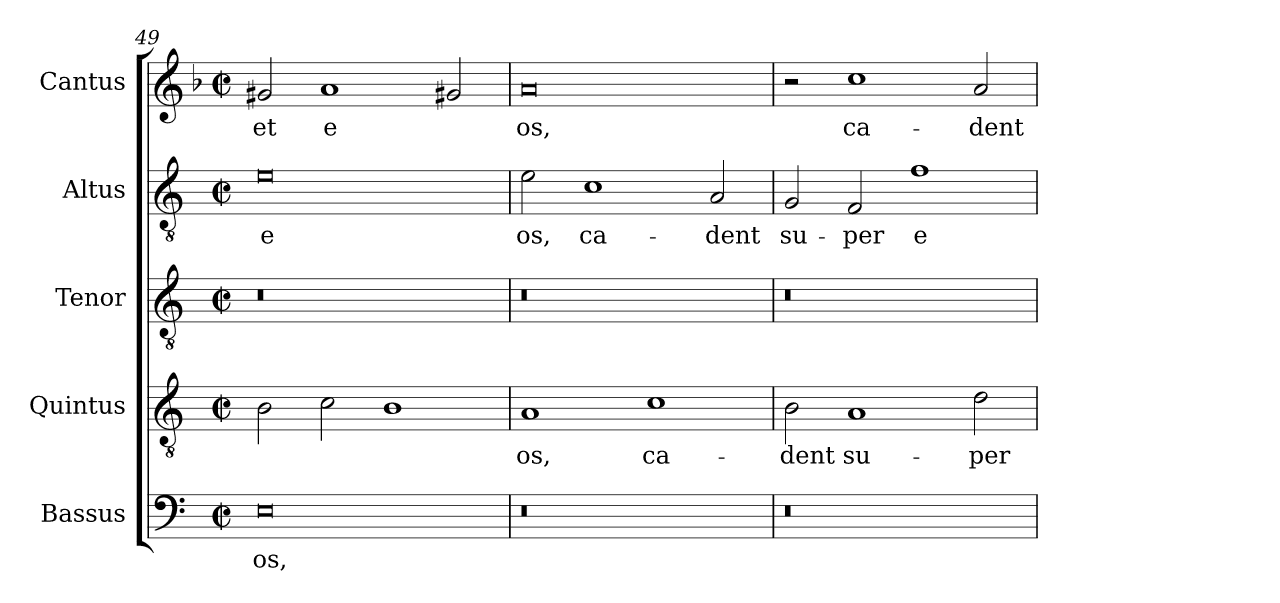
**kern	**text	**kern	**text	**kern	**kern	**text	**kern	**text
*part5	*part5	*part4	*part4	*part3	*part2	*part2	*part1	*part1
*staff5	*staff5	*staff4	*staff4	*staff3	*staff2	*staff2	*staff1	*staff1
*I"Bassus	*	*I"Quintus	*	*I"Tenor	*I"Altus	*	*I"Cantus	*
*clefF4	*	*clefGv2	*	*clefGv2	*clefGv2	*	*clefG2	*
*	*	*	*	*	*	*	*k[b-]	*
*	*	*	*	*	*	*	*F:	*
*M2/2	*	*M2/2	*	*M2/2	*M2/2	*	*M2/2	*
*met(c|)	*	*met(c|)	*	*met(c|)	*met(c|)	*	*met(c|)	*
=49	=49	=49	=49	=49	=49	=49	=49	=49
!	!LO:LY:b:cj	!	!	!	!	!LO:LY:b:cj	!	!LO:LY:b:cj
0E	os,	2B\	.	0r	0e	e	2g#X/	et
!	!	!	!	!	!	!	!	!LO:LY:b:rj
.	.	2c\	.	.	.	.	1a	e
.	.	1B	.	.	.	.	.	.
.	.	.	.	.	.	.	2g#X/	.
!!LO:LB:g=z
=50	=50	=50	=50	=50	=50	=50	=50	=50
*	*	*	*	*	*	*	*k[]	*
*	*	*	*	*	*	*	*C:	*
!	!	!	!LO:LY:b:cj	!	!	!LO:LY:b:cj	!	!LO:LY:b:cj
0r	.	1A	os,	0r	2e\	os,	0a	os,
!	!	!	!	!	!	!LO:LY:b:cj	!	!
.	.	.	.	.	1c	ca-	.	.
!	!	!	!LO:LY:b:cj	!	!	!	!	!
.	.	1c	ca-	.	.	.	.	.
!	!	!	!	!	!	!LO:LY:b:cj	!	!
.	.	.	.	.	2A/	-dent	.	.
=51	=51	=51	=51	=51	=51	=51	=51	=51
!	!	!	!LO:LY:b:cj	!	!	!LO:LY:b:cj	!	!
0r	.	2B\	-dent	0r	2G/	su-	2r	.
!	!	!	!LO:LY:b:cj	!	!	!LO:LY:b:cj	!	!LO:LY:b:cj
.	.	1A	su-	.	2F/	-per	1cc	ca-
!	!	!	!	!	!	!LO:LY:b:cj	!	!
.	.	.	.	.	1f	e-	.	.
!	!	!	!LO:LY:b:cj	!	!	!	!	!LO:LY:b:cj
.	.	2d\	-per	.	.	.	2a/	-dent
=	=	=	=	=	=	=	=	=
*-	*-	*-	*-	*-	*-	*-	*-	*-
